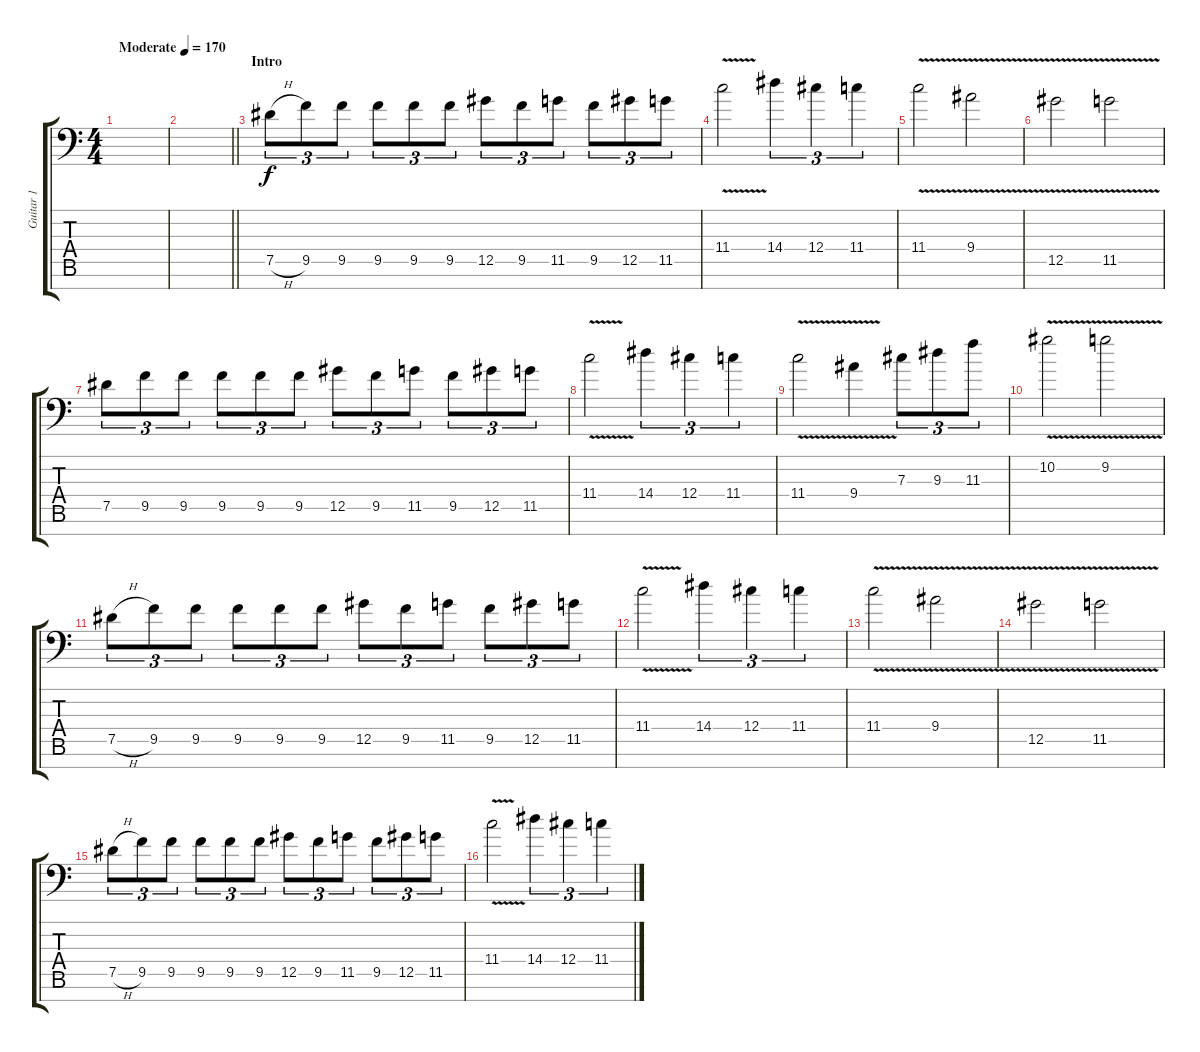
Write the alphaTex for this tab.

\track ("Guitar 1" "Guitar 1") {instrument distortionguitar}
\staff {score tabs}
\tuning (Eb4 Bb3 Gb3 Db3 Ab2 Eb2 Bb1) {hide}
\ts (4 4)
\tempo (170 "Moderate")
\clef f4
\ks c
|
\barLineRight lightlight
|
\section ("" "Intro")
7.5{h}.8{tu (3 2)} 9.5.8{tu (3 2)} 9.5.8{tu (3 2)} 9.5.8{tu (3 2)} 9.5.8{tu (3 2)} 9.5.8{tu (3 2)} 12.5.8{tu (3 2)} 9.5.8{tu (3 2)} 11.5.8{tu (3 2)} 9.5.8{tu (3 2)} 12.5.8{tu (3 2)} 11.5.8{tu (3 2)} |
11.4{v}.2 14.4.4{tu (3 2)} 12.4.4{tu (3 2)} 11.4.4{tu (3 2)} |
11.4{v}.2 9.4{v}.2 |
12.5{v}.2 11.5{v}.2 |
7.5.8{tu (3 2)} 9.5.8{tu (3 2)} 9.5.8{tu (3 2)} 9.5.8{tu (3 2)} 9.5.8{tu (3 2)} 9.5.8{tu (3 2)} 12.5.8{tu (3 2)} 9.5.8{tu (3 2)} 11.5.8{tu (3 2)} 9.5.8{tu (3 2)} 12.5.8{tu (3 2)} 11.5.8{tu (3 2)} |
11.4{v}.2 14.4.4{tu (3 2)} 12.4.4{tu (3 2)} 11.4.4{tu (3 2)} |
11.4{v}.2 9.4{v}.4 7.3.8{tu (3 2)} 9.3.8{tu (3 2)} 11.3.8{tu (3 2)} |
10.2{v}.2 9.2{v}.2 |
7.5{h}.8{tu (3 2)} 9.5.8{tu (3 2)} 9.5.8{tu (3 2)} 9.5.8{tu (3 2)} 9.5.8{tu (3 2)} 9.5.8{tu (3 2)} 12.5.8{tu (3 2)} 9.5.8{tu (3 2)} 11.5.8{tu (3 2)} 9.5.8{tu (3 2)} 12.5.8{tu (3 2)} 11.5.8{tu (3 2)} |
11.4{v}.2 14.4.4{tu (3 2)} 12.4.4{tu (3 2)} 11.4.4{tu (3 2)} |
11.4{v}.2 9.4{v}.2 |
12.5{v}.2 11.5{v}.2 |
7.5{h}.8{tu (3 2)} 9.5.8{tu (3 2)} 9.5.8{tu (3 2)} 9.5.8{tu (3 2)} 9.5.8{tu (3 2)} 9.5.8{tu (3 2)} 12.5.8{tu (3 2)} 9.5.8{tu (3 2)} 11.5.8{tu (3 2)} 9.5.8{tu (3 2)} 12.5.8{tu (3 2)} 11.5.8{tu (3 2)} |
11.4{v}.2 14.4.4{tu (3 2)} 12.4.4{tu (3 2)} 11.4.4{tu (3 2)}
